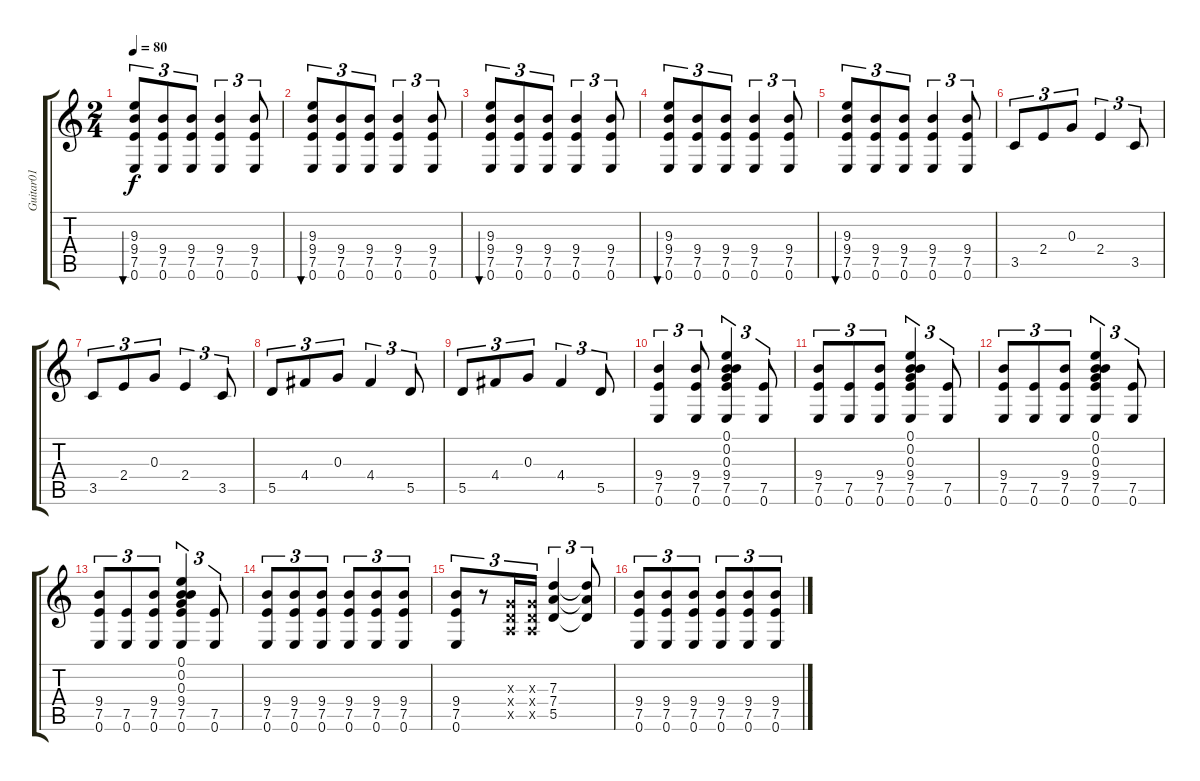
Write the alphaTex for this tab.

\track ("Guitar01" "Guitar01") {instrument electricguitarclean}
\staff {score tabs}
\tuning (E4 B3 G3 D3 A2 E2) {hide}
\ts (2 4)
\tempo 80
\clef g2
\ks c
(9.3 9.4 7.5 0.6).8{tu (3 2) bu 240 dy f} (9.4 7.5 0.6).8{tu (3 2)} (9.4 7.5 0.6).8{tu (3 2)} (9.4 7.5 0.6).4{tu (3 2)} (9.4 7.5 0.6).8{tu (3 2)} |
(9.3 9.4 7.5 0.6).8{tu (3 2) bu 240} (9.4 7.5 0.6).8{tu (3 2)} (9.4 7.5 0.6).8{tu (3 2)} (9.4 7.5 0.6).4{tu (3 2)} (9.4 7.5 0.6).8{tu (3 2)} |
(9.3 9.4 7.5 0.6).8{tu (3 2) bu 240} (9.4 7.5 0.6).8{tu (3 2)} (9.4 7.5 0.6).8{tu (3 2)} (9.4 7.5 0.6).4{tu (3 2)} (9.4 7.5 0.6).8{tu (3 2)} |
(9.3 9.4 7.5 0.6).8{tu (3 2) bu 240} (9.4 7.5 0.6).8{tu (3 2)} (9.4 7.5 0.6).8{tu (3 2)} (9.4 7.5 0.6).4{tu (3 2)} (9.4 7.5 0.6).8{tu (3 2)} |
(9.3 9.4 7.5 0.6).8{tu (3 2) bu 240} (9.4 7.5 0.6).8{tu (3 2)} (9.4 7.5 0.6).8{tu (3 2)} (9.4 7.5 0.6).4{tu (3 2)} (9.4 7.5 0.6).8{tu (3 2)} |
3.5.8{tu (3 2)} 2.4.8{tu (3 2)} 0.3.8{tu (3 2)} 2.4.4{tu (3 2)} 3.5.8{tu (3 2)} |
3.5.8{tu (3 2)} 2.4.8{tu (3 2)} 0.3.8{tu (3 2)} 2.4.4{tu (3 2)} 3.5.8{tu (3 2)} |
5.5.8{tu (3 2)} 4.4.8{tu (3 2)} 0.3.8{tu (3 2)} 4.4.4{tu (3 2)} 5.5.8{tu (3 2)} |
5.5.8{tu (3 2)} 4.4.8{tu (3 2)} 0.3.8{tu (3 2)} 4.4.4{tu (3 2)} 5.5.8{tu (3 2)} |
(9.4 7.5 0.6).4{tu (3 2)} (9.4 7.5 0.6).8{tu (3 2)} (0.1 0.2 0.3 9.4 7.5 0.6).4{tu (3 2)} (7.5 0.6).8{tu (3 2)} |
(9.4 7.5 0.6).8{tu (3 2)} (7.5 0.6).8{tu (3 2)} (9.4 7.5 0.6).8{tu (3 2)} (0.1 0.2 0.3 9.4 7.5 0.6).4{tu (3 2)} (7.5 0.6).8{tu (3 2)} |
(9.4 7.5 0.6).8{tu (3 2)} (7.5 0.6).8{tu (3 2)} (9.4 7.5 0.6).8{tu (3 2)} (0.1 0.2 0.3 9.4 7.5 0.6).4{tu (3 2)} (7.5 0.6).8{tu (3 2)} |
(9.4 7.5 0.6).8{tu (3 2)} (7.5 0.6).8{tu (3 2)} (9.4 7.5 0.6).8{tu (3 2)} (0.1 0.2 0.3 9.4 7.5 0.6).4{tu (3 2)} (7.5 0.6).8{tu (3 2)} |
(9.4 7.5 0.6).8{tu (3 2)} (9.4 7.5 0.6).8{tu (3 2)} (9.4 7.5 0.6).8{tu (3 2)} (9.4 7.5 0.6).8{tu (3 2)} (9.4 7.5 0.6).8{tu (3 2)} (9.4 7.5 0.6).8{tu (3 2)} |
(9.4 7.5 0.6).8{tu (3 2)} r.8{tu (3 2)} (0.3{x} 0.4{x} 0.5{x}).16{tu (3 2)} (0.3{x} 0.4{x} 0.5{x}).16{tu (3 2)} (7.3 7.4 5.5).4{tu (3 2)} (7.3{t} 7.4{t} 5.5{t}).8{tu (3 2)} |
(9.4 7.5 0.6).8{tu (3 2)} (9.4 7.5 0.6).8{tu (3 2)} (9.4 7.5 0.6).8{tu (3 2)} (9.4 7.5 0.6).8{tu (3 2)} (9.4 7.5 0.6).8{tu (3 2)} (9.4 7.5 0.6).8{tu (3 2)}
